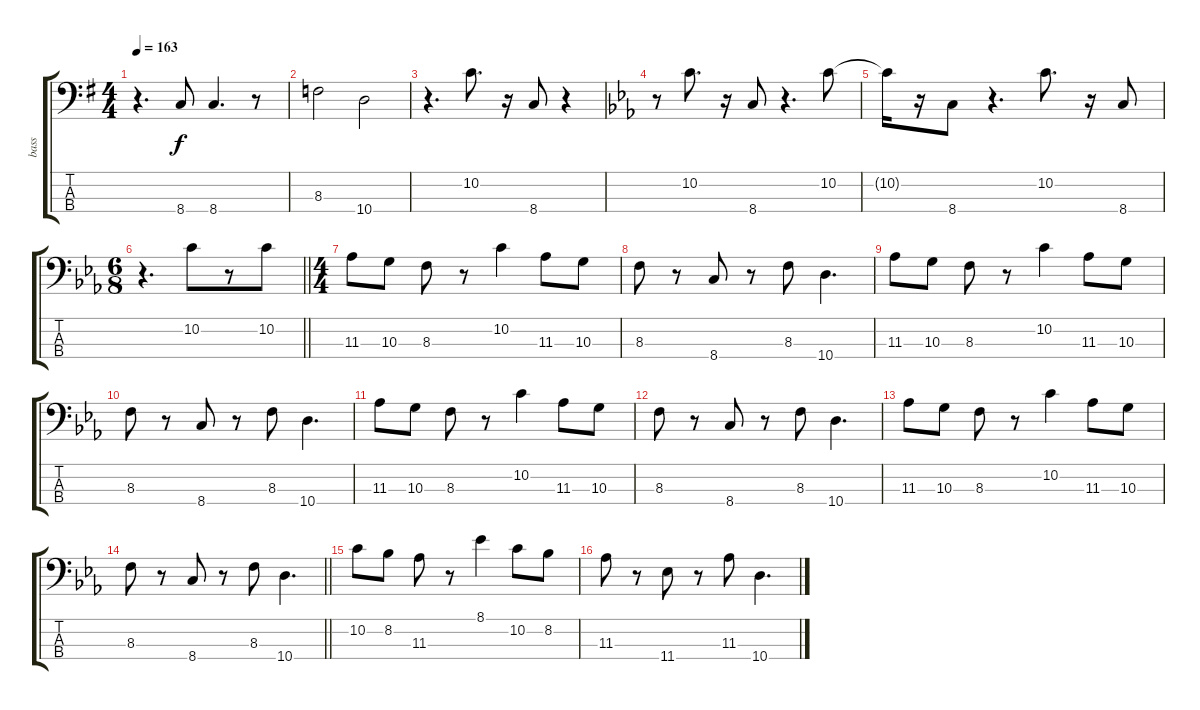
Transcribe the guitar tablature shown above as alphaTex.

\track ("bass" "bass") {instrument electricbasspick}
\staff {score tabs}
\tuning (G2 D2 A1 E1) {hide}
\ts (4 4)
\tempo 163
\clef f4
\ks eminor
r.4{d dy f} 8.4.8 8.4.4{d} r.8 |
8.3.2 10.4.2 |
r.4{d} 10.2.8{d} r.16 8.4.8 r.4 |
\ks cminor
r.8 10.2.8{d} r.16 8.4.8 r.4{d} 10.2.8 |
10.2{t}.16 r.16 8.4.8 r.4{d} 10.2.8{d} r.16 8.4.8 |
\ts (6 8)
\barLineRight lightlight
r.4{d} 10.2.8 r.8 10.2.8 |
\ts (4 4)
11.3.8 10.3.8 8.3.8 r.8 10.2.4 11.3.8 10.3.8 |
8.3.8 r.8 8.4.8 r.8 8.3.8 10.4.4{d} |
11.3.8 10.3.8 8.3.8 r.8 10.2.4 11.3.8 10.3.8 |
8.3.8 r.8 8.4.8 r.8 8.3.8 10.4.4{d} |
11.3.8 10.3.8 8.3.8 r.8 10.2.4 11.3.8 10.3.8 |
8.3.8 r.8 8.4.8 r.8 8.3.8 10.4.4{d} |
11.3.8 10.3.8 8.3.8 r.8 10.2.4 11.3.8 10.3.8 |
\barLineRight lightlight
8.3.8 r.8 8.4.8 r.8 8.3.8 10.4.4{d} |
10.2.8 8.2.8 11.3.8 r.8 8.1.4 10.2.8 8.2.8 |
11.3.8 r.8 11.4.8 r.8 11.3.8 10.4.4{d}
